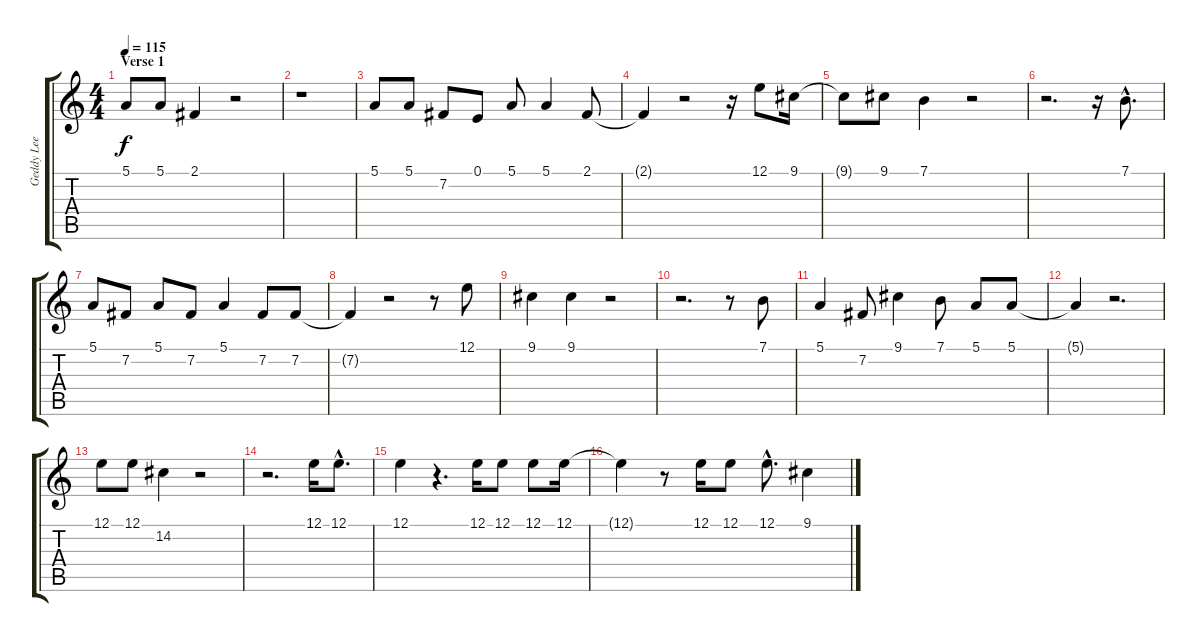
\track ("Geddy Lee - Voice" "Geddy Lee ") {instrument lead3calliope}
\staff {score tabs}
\tuning (E4 B3 G3 D3 A2 E2) {hide}
\ts (4 4)
\section ("" "Verse 1")
\tempo 115
\clef g2
\ks c
5.1.8{dy f} 5.1.8 2.1.4 r.2 |
r.1 |
5.1.8 5.1.8 7.2.8 0.1.8 5.1.8 5.1.4 2.1.8 |
2.1{t}.4 r.2 r.16 12.1.8 9.1.16 |
9.1{t}.8 9.1.8 7.1.4 r.2 |
r.2{d} r.16 7.1{hac}.8{d} |
5.1.8 7.2.8 5.1.8 7.2.8 5.1.4 7.2.8 7.2.8 |
7.2{t}.4 r.2 r.8 12.1.8 |
9.1.4 9.1.4 r.2 |
r.2{d} r.8 7.1.8 |
5.1.4 7.2.8 9.1.4 7.1.8 5.1.8 5.1.8 |
5.1{t}.4 r.2{d} |
12.1.8 12.1.8 14.2.4 r.2 |
r.2{d} 12.1.16 12.1{hac}.8{d} |
12.1.4 r.4{d} 12.1.16 12.1.8 12.1.8 12.1.16 |
12.1{t}.4 r.8 12.1.16 12.1.8 12.1{hac}.8{d} 9.1.4
